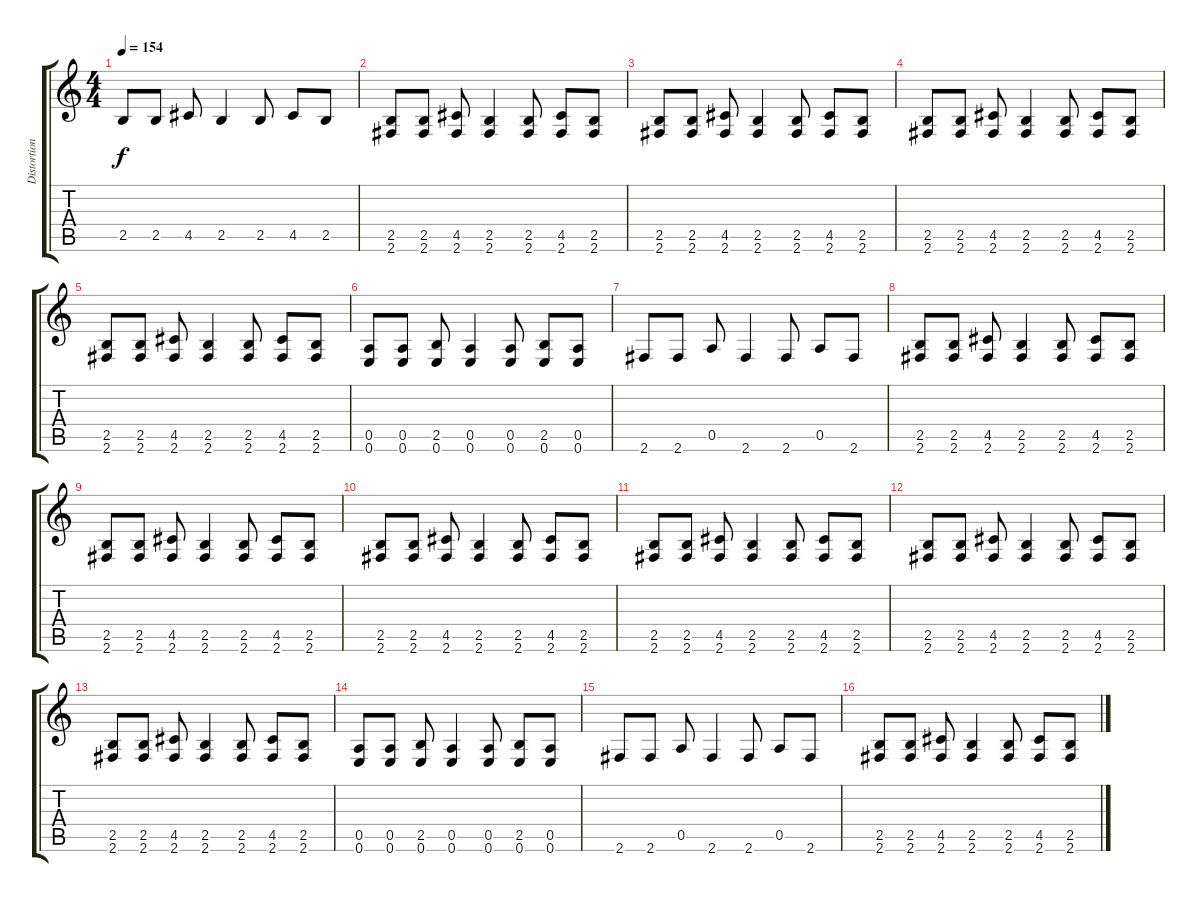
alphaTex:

\track ("Distortion Guitar" "Distortion") {instrument distortionguitar}
\staff {score tabs}
\tuning (E4 B3 G3 D3 A2 E2) {hide}
\ts (4 4)
\tempo 154
\clef g2
\ks c
2.5.8{dy f} 2.5.8 4.5.8 2.5.4 2.5.8 4.5.8 2.5.8 |
(2.5 2.6).8 (2.5 2.6).8 (4.5 2.6).8 (2.5 2.6).4 (2.5 2.6).8 (4.5 2.6).8 (2.5 2.6).8 |
(2.5 2.6).8 (2.5 2.6).8 (4.5 2.6).8 (2.5 2.6).4 (2.5 2.6).8 (4.5 2.6).8 (2.5 2.6).8 |
(2.5 2.6).8 (2.5 2.6).8 (4.5 2.6).8 (2.5 2.6).4 (2.5 2.6).8 (4.5 2.6).8 (2.5 2.6).8 |
(2.5 2.6).8 (2.5 2.6).8 (4.5 2.6).8 (2.5 2.6).4 (2.5 2.6).8 (4.5 2.6).8 (2.5 2.6).8 |
(0.5 0.6).8 (0.5 0.6).8 (2.5 0.6).8 (0.5 0.6).4 (0.5 0.6).8 (2.5 0.6).8 (0.5 0.6).8 |
2.6.8 2.6.8 0.5.8 2.6.4 2.6.8 0.5.8 2.6.8 |
(2.5 2.6).8 (2.5 2.6).8 (4.5 2.6).8 (2.5 2.6).4 (2.5 2.6).8 (4.5 2.6).8 (2.5 2.6).8 |
(2.5 2.6).8 (2.5 2.6).8 (4.5 2.6).8 (2.5 2.6).4 (2.5 2.6).8 (4.5 2.6).8 (2.5 2.6).8 |
(2.5 2.6).8 (2.5 2.6).8 (4.5 2.6).8 (2.5 2.6).4 (2.5 2.6).8 (4.5 2.6).8 (2.5 2.6).8 |
(2.5 2.6).8 (2.5 2.6).8 (4.5 2.6).8 (2.5 2.6).4 (2.5 2.6).8 (4.5 2.6).8 (2.5 2.6).8 |
(2.5 2.6).8 (2.5 2.6).8 (4.5 2.6).8 (2.5 2.6).4 (2.5 2.6).8 (4.5 2.6).8 (2.5 2.6).8 |
(2.5 2.6).8 (2.5 2.6).8 (4.5 2.6).8 (2.5 2.6).4 (2.5 2.6).8 (4.5 2.6).8 (2.5 2.6).8 |
(0.5 0.6).8 (0.5 0.6).8 (2.5 0.6).8 (0.5 0.6).4 (0.5 0.6).8 (2.5 0.6).8 (0.5 0.6).8 |
2.6.8 2.6.8 0.5.8 2.6.4 2.6.8 0.5.8 2.6.8 |
(2.5 2.6).8 (2.5 2.6).8 (4.5 2.6).8 (2.5 2.6).4 (2.5 2.6).8 (4.5 2.6).8 (2.5 2.6).8
